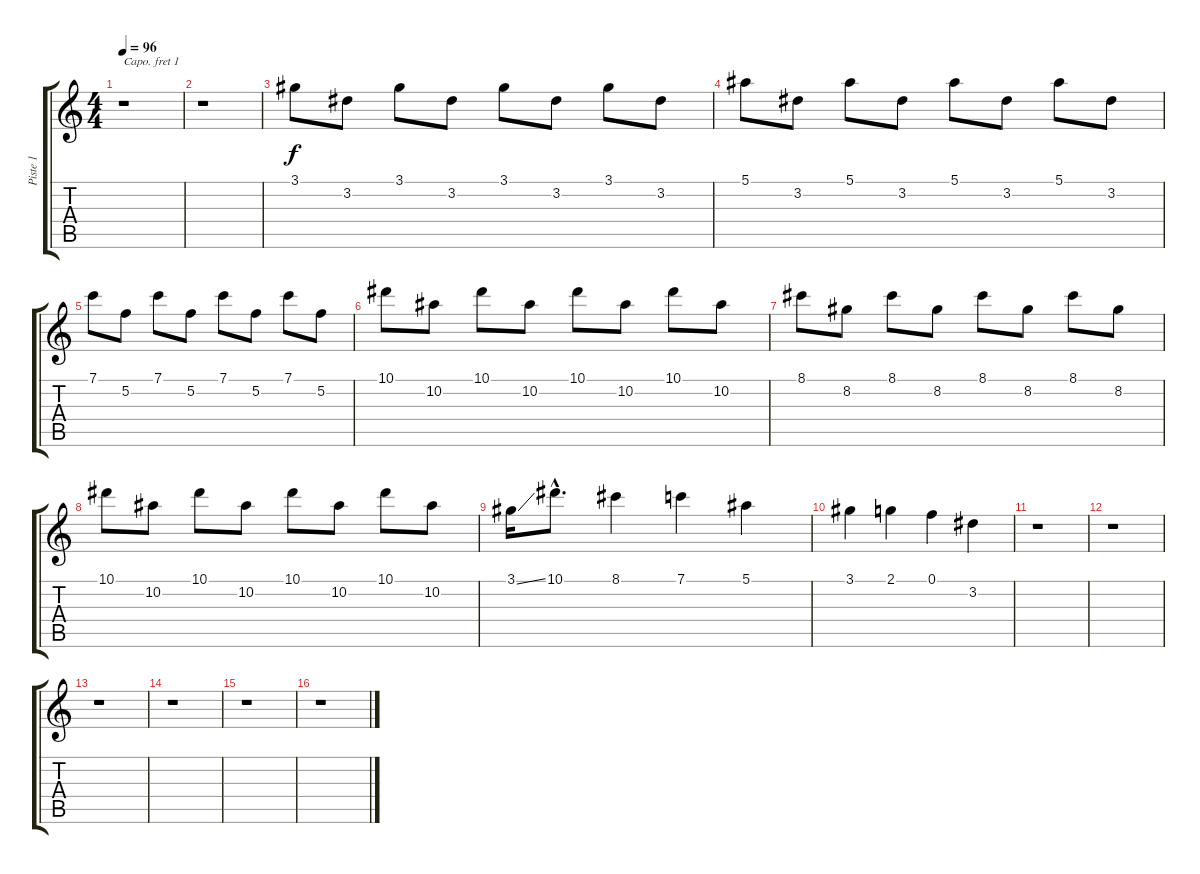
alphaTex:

\track ("Piste 1" "Piste 1") {instrument acousticguitarnylon}
\staff {score tabs}
\capo 1
\tuning (E4 B3 G3 D3 A2 E2) {hide}
\ts (4 4)
\tempo 96
\clef g2
\ks c
r.1{dy f} |
r.1 |
3.1.8 3.2.8 3.1.8 3.2.8 3.1.8 3.2.8 3.1.8 3.2.8 |
5.1.8 3.2.8 5.1.8 3.2.8 5.1.8 3.2.8 5.1.8 3.2.8 |
7.1.8 5.2.8 7.1.8 5.2.8 7.1.8 5.2.8 7.1.8 5.2.8 |
10.1.8 10.2.8 10.1.8 10.2.8 10.1.8 10.2.8 10.1.8 10.2.8 |
8.1.8 8.2.8 8.1.8 8.2.8 8.1.8 8.2.8 8.1.8 8.2.8 |
10.1.8 10.2.8 10.1.8 10.2.8 10.1.8 10.2.8 10.1.8 10.2.8 |
3.1{ss}.16 10.1{hac}.8{d} 8.1.4 7.1.4 5.1.4 |
3.1.4{volume 8} 2.1.4 0.1.4 3.2.4 |
r.1 |
r.1 |
r.1 |
r.1 |
r.1 |
r.1
